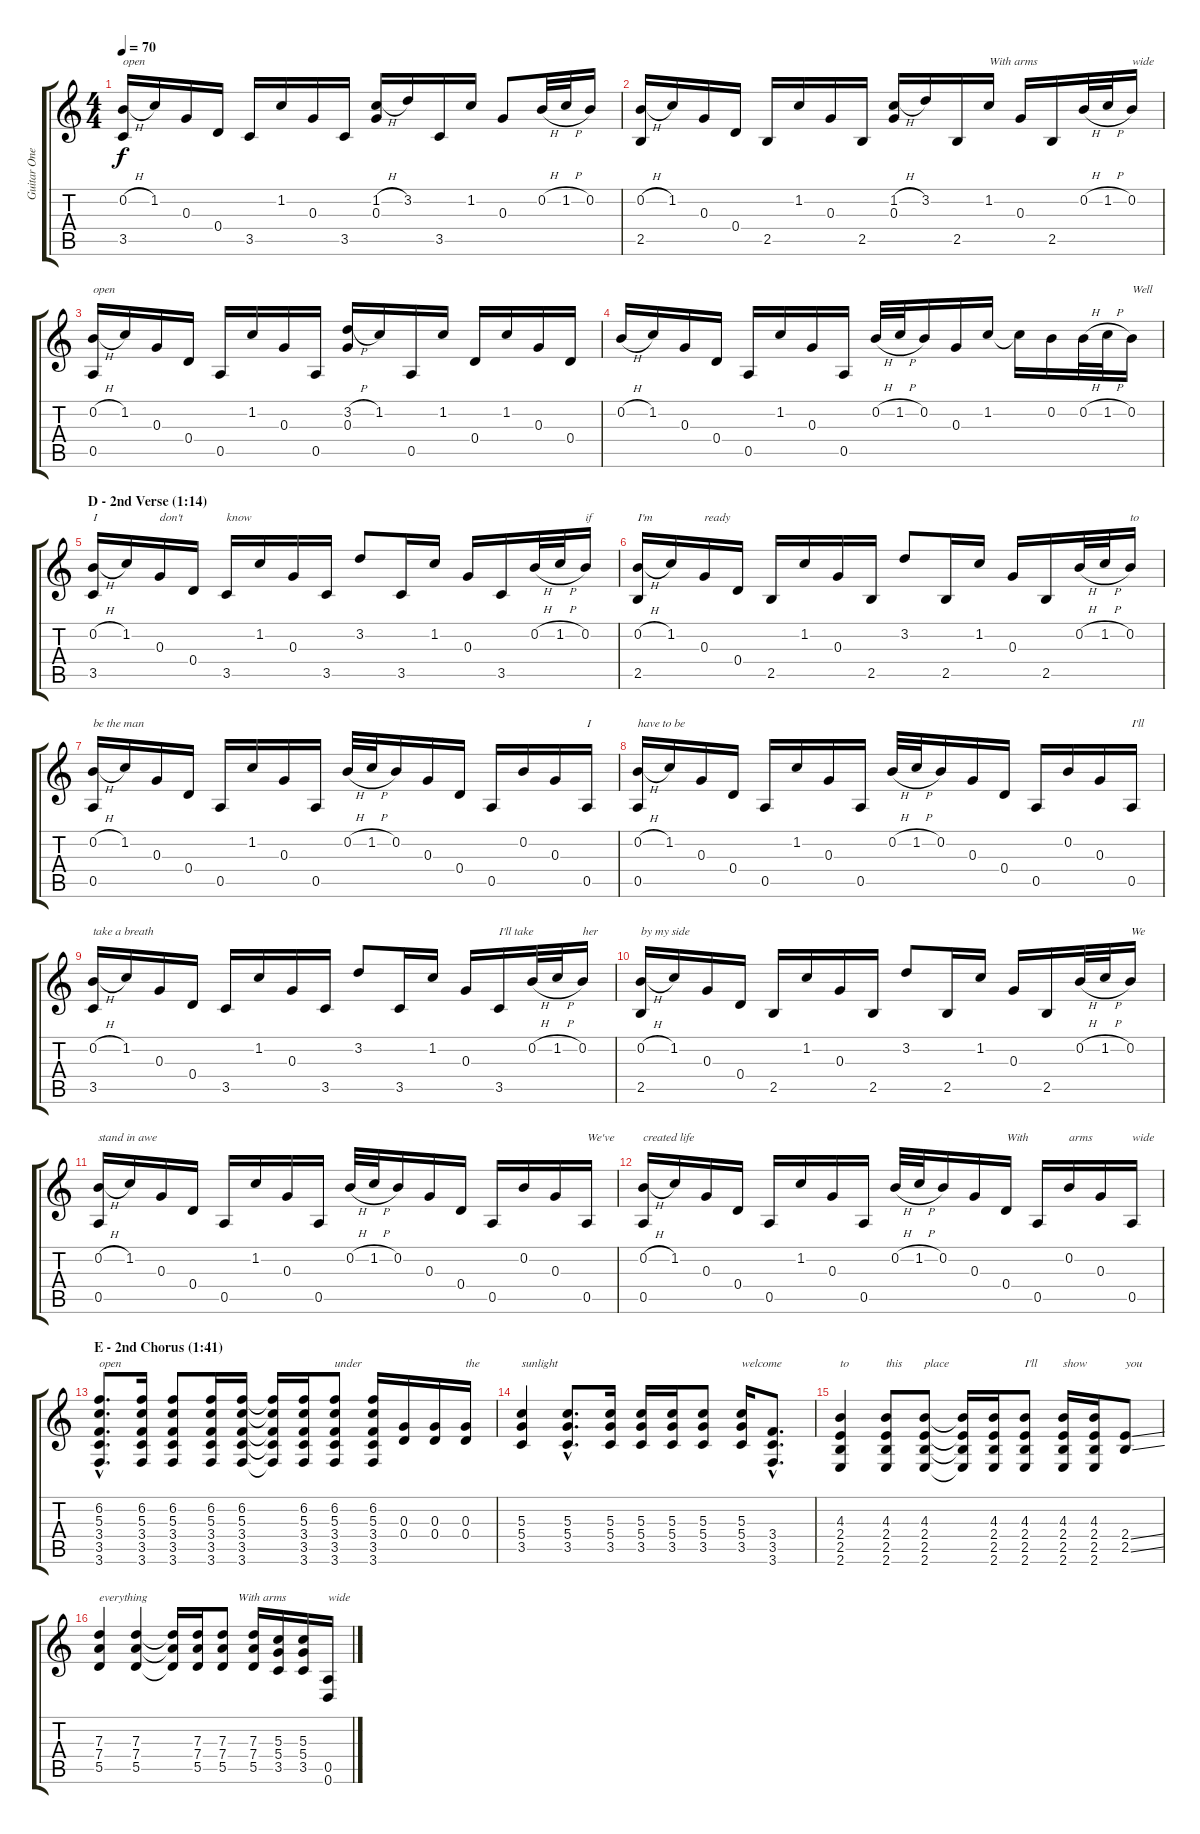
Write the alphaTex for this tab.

\track ("Guitar One" "Guitar One") {instrument electricguitarclean}
\staff {score tabs}
\tuning (E4 B3 G3 D3 A2 D2) {hide}
\ts (4 4)
\tempo 70
\clef g2
\ks c
(0.2{h} 3.5).16{txt "open" dy f} 1.2.16 0.3.16 0.4.16 3.5.16 1.2.16 0.3.16 3.5.16 (1.2{h} 0.3).16 3.2.16 3.5.16 1.2.16 0.3.8 0.2{h}.32 1.2{h}.32 0.2.16 |
(0.2{h} 2.5).16 1.2.16 0.3.16 0.4.16 2.5.16 1.2.16 0.3.16 2.5.16 (1.2{h} 0.3).16 3.2.16 2.5.16 1.2.16{txt "With arms"} 0.3.16 2.5.16 0.2{h}.32 1.2{h}.32 0.2.16{txt "wide"} |
(0.2{h} 0.5).16{txt "open"} 1.2.16 0.3.16 0.4.16 0.5.16 1.2.16 0.3.16 0.5.16 (3.2{h} 0.3).16 1.2.16 0.5.16 1.2.16 0.4.16 1.2.16 0.3.16 0.4.16 |
0.2{h}.16 1.2.16 0.3.16 0.4.16 0.5.16 1.2.16 0.3.16 0.5.16 0.2{h}.32 1.2{h}.32 0.2.16 0.3.16 1.2.16 1.2{t}.16 0.2.16 0.2{h}.32 1.2{h}.32 0.2.16{txt "Well"} |
\section ("" "D - 2nd Verse (1:14)")
(0.2{h} 3.5).16{txt "I"} 1.2.16 0.3.16{txt "don't"} 0.4.16 3.5.16{txt "know"} 1.2.16 0.3.16 3.5.16 3.2.8 3.5.16 1.2.16 0.3.16 3.5.16 0.2{h}.32 1.2{h}.32 0.2.16{txt "if"} |
(0.2{h} 2.5).16{txt "I'm"} 1.2.16 0.3.16{txt "ready"} 0.4.16 2.5.16 1.2.16 0.3.16 2.5.16 3.2.8 2.5.16 1.2.16 0.3.16 2.5.16 0.2{h}.32 1.2{h}.32 0.2.16{txt "to"} |
(0.2{h} 0.5).16{txt "be the man"} 1.2.16 0.3.16 0.4.16 0.5.16 1.2.16 0.3.16 0.5.16 0.2{h}.32 1.2{h}.32 0.2.16 0.3.16 0.4.16 0.5.16 0.2.16 0.3.16 0.5.16{txt "I"} |
(0.2{h} 0.5).16{txt "have to be"} 1.2.16 0.3.16 0.4.16 0.5.16 1.2.16 0.3.16 0.5.16 0.2{h}.32 1.2{h}.32 0.2.16 0.3.16 0.4.16 0.5.16 0.2.16 0.3.16 0.5.16{txt "I'll"} |
(0.2{h} 3.5).16{txt "take a breath"} 1.2.16 0.3.16 0.4.16 3.5.16 1.2.16 0.3.16 3.5.16 3.2.8 3.5.16 1.2.16 0.3.16 3.5.16{txt "I'll take"} 0.2{h}.32 1.2{h}.32 0.2.16{txt "her"} |
(0.2{h} 2.5).16{txt "by my side"} 1.2.16 0.3.16 0.4.16 2.5.16 1.2.16 0.3.16 2.5.16 3.2.8 2.5.16 1.2.16 0.3.16 2.5.16 0.2{h}.32 1.2{h}.32 0.2.16{txt "We"} |
(0.2{h} 0.5).16{txt "stand in awe"} 1.2.16 0.3.16 0.4.16 0.5.16 1.2.16 0.3.16 0.5.16 0.2{h}.32 1.2{h}.32 0.2.16 0.3.16 0.4.16 0.5.16 0.2.16 0.3.16 0.5.16{txt "We've"} |
(0.2{h} 0.5).16{txt "created life"} 1.2.16 0.3.16 0.4.16 0.5.16 1.2.16 0.3.16 0.5.16 0.2{h}.32 1.2{h}.32 0.2.16 0.3.16 0.4.16{txt "With"} 0.5.16 0.2.16{txt "arms"} 0.3.16 0.5.16{txt "wide"} |
\section ("" "E - 2nd Chorus (1:41)")
(6.2{hac} 5.3{hac} 3.4{hac} 3.5{hac} 3.6{hac}).8{d txt "open" instrument distortionguitar} (6.2 5.3 3.4 3.5 3.6).16 (6.2 5.3 3.4 3.5 3.6).8 (6.2 5.3 3.4 3.5 3.6).16 (6.2 5.3 3.4 3.5 3.6).16 (6.2{t} 5.3{t} 3.4{t} 3.5{t} 3.6{t}).16 (6.2 5.3 3.4 3.5 3.6).16 (6.2 5.3 3.4 3.5 3.6).8{txt "under"} (6.2 5.3 3.4 3.5 3.6).16 (0.3 0.4).16 (0.3 0.4).16 (0.3 0.4).16{txt "the"} |
(5.3 5.4 3.5).4{txt "sunlight"} (5.3{hac} 5.4{hac} 3.5{hac}).8{d} (5.3 5.4 3.5).16 (5.3 5.4 3.5).16 (5.3 5.4 3.5).16 (5.3 5.4 3.5).8 (5.3 5.4 3.5).16{txt "welcome"} (3.4{hac} 3.5{hac} 3.6{hac}).8{d} |
(4.3 2.4 2.5 2.6).4{txt "to"} (4.3 2.4 2.5 2.6).8{txt "this"} (4.3 2.4 2.5 2.6).8{txt "place"} (4.3{t} 2.4{t} 2.5{t} 2.6{t}).16 (4.3 2.4 2.5 2.6).16 (4.3 2.4 2.5 2.6).8{txt "I'll"} (4.3 2.4 2.5 2.6).16{txt "show"} (4.3 2.4 2.5 2.6).16 (2.4{ss} 2.5{ss}).8{txt "you"} |
(7.3 7.4 5.5).4{txt "everything"} (7.3 7.4 5.5).4 (7.3{t} 7.4{t} 5.5{t}).16 (7.3 7.4 5.5).16 (7.3 7.4 5.5).8{txt "     With arms"} (7.3 7.4 5.5).16 (5.3 5.4 3.5).16 (5.3 5.4 3.5).16 (0.5 0.6).16{txt "wide"}
